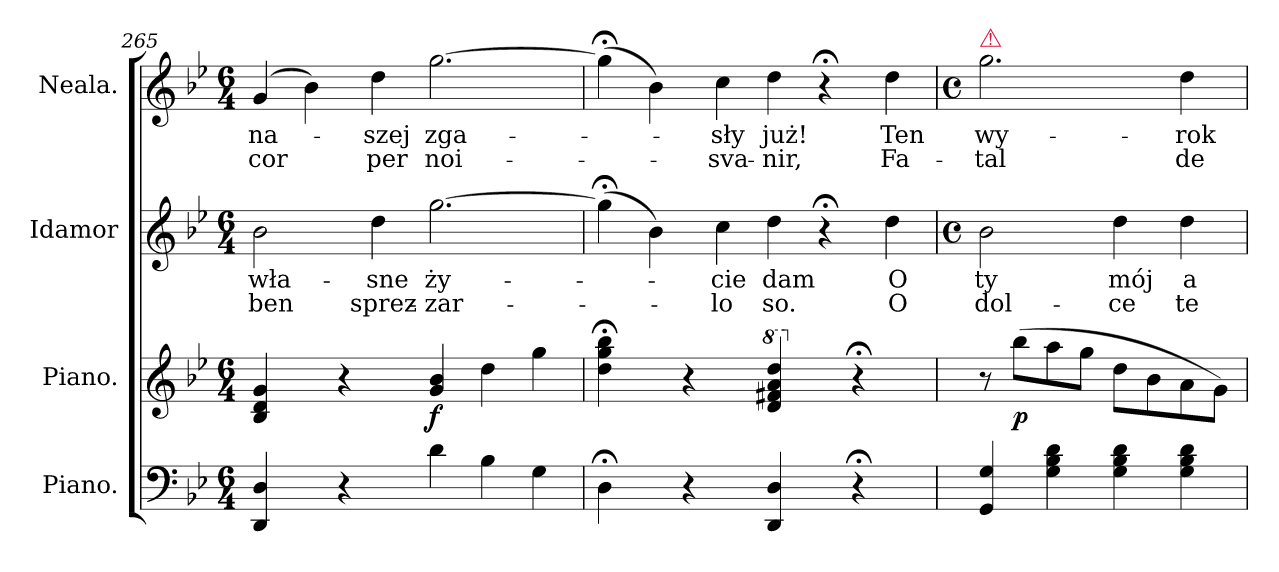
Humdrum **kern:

**kern	**kern	**dynam	**kern	**text	**text	**kern	**text	**text
*part4	*part3	*part3	*part2	*part2	*part2	*part1	*part1	*part1
*staff4	*staff3	*staff3	*staff2	*staff2	*staff2	*staff1	*staff1	*staff1
*I"Piano.	*I"Piano.	*	*I"Idamor	*	*	*I"Neala.	*	*
*	*	*	*I'I.	*	*	*I'N.	*	*
*clefF4	*clefG2	*	*clefG2	*	*	*clefG2	*	*
*k[b-e-]	*k[b-e-]	*	*k[b-e-]	*	*	*k[b-e-]	*	*
*M6/4	*M6/4	*	*M6/4	*	*	*M6/4	*	*
*Xtuplet	*Xtuplet	*	*	*	*	*	*	*
=265	=265	=265	=265	=265	=265	=265	=265	=265
8%3DD/ 8%3D/	8%3B-/ 8%3d/ 8%3g/	.	2b-\	wła-	ben	(4g/	na-	-cor
.	.	.	.	.	.	4b-\)	.	.
8%3r	8%3r	.	.	.	.	.	.	.
.	.	.	4dd\	-sne	sprez-	4dd\	-szej	per
4d\	4g/ 4b-/	f	[2.gg\	ży-	-zar-	[2.gg\	zga-	noi-
4B-\	4dd\	.	.	.	.	.	.	.
4G\	4gg\	.	.	.	.	.	.	.
=266	=266	=266	=266	=266	=266	=266	=266	=266
8%3D;<\	8%3dd;<\ 8%3gg;<\ 8%3bb-;<\	.	(4gg;<\]	.	.	(4gg;<\]	.	.
.	.	.	4b-\)	.	.	4b-\)	.	.
8%3r	8%3r	.	.	.	.	.	.	.
.	.	.	4cc\	-cie	-lo	4cc\	-sły	-sva-
*	*8va	*	*	*	*	*	*	*
8%3DD/ 8%3D/	8%3dd/ 8%3ff#X/ 8%3aa/ 8%3ddd/	.	4dd\	dam	so.	4dd\	już!	-nir,
.	.	.	4r;<	.	.	4r;<	.	.
*	*X8va	*	*	*	*	*	*	*
8%3r;<	8%3r;<	.	.	.	.	.	.	.
.	.	.	4dd\	O	O	4dd\	Ten	Fa-
=267	=267	=267	=267	=267	=267	=267	=267	=267
*	*	*	*M4/4	*	*	*M4/4	*	*
*	*	*	*met(c)	*	*	*met(c)	*	*
!	!	!	!	!	!	!LO:TX:a:color=crimson:t=⚠	!	!
4GG/ 4G/	8r	.	2b-\	ty	dol-	2.gg\	wy-	-tal
.	(8bb-\L	p	.	.	.	.	.	.
4G\ 4B-\ 4d\	8aa\	.	.	.	.	.	.	.
.	8gg\J	.	.	.	.	.	.	.
4G\ 4B-\ 4d\	8dd\L	.	4dd\	mój	-ce	.	.	.
.	8b-\	.	.	.	.	.	.	.
4G\ 4B-\ 4d\	8a\	.	4dd\	a-	te-	4dd\	-rok	de-
.	8g\J)	.	.	.	.	.	.	.
=	=	=	=	=	=	=	=	=
*-	*-	*-	*-	*-	*-	*-	*-	*-
